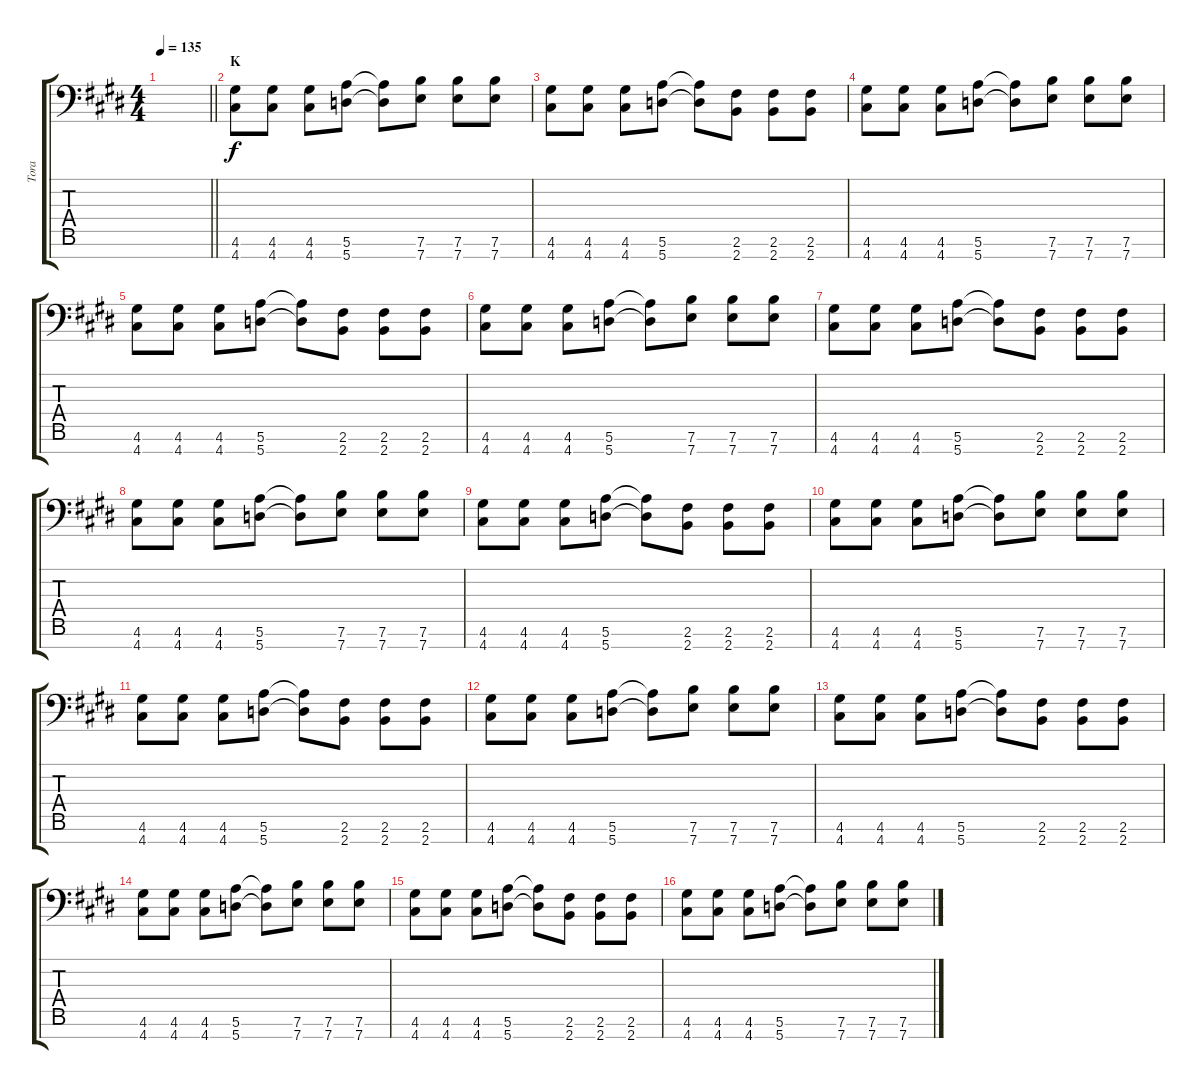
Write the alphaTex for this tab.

\track ("Tora" "Tora") {instrument overdrivenguitar}
\staff {score tabs}
\tuning (E4 B3 G3 D3 A2 E2 A1) {hide}
\ts (4 4)
\tempo 135
\clef f4
\barLineRight lightlight
\ks e
|
\section ("" "K")
(4.6 4.7).8 (4.6 4.7).8 (4.6 4.7).8 (5.6 5.7).8 (5.6{t} 5.7{t}).8 (7.6 7.7).8 (7.6 7.7).8 (7.6 7.7).8 |
(4.6 4.7).8 (4.6 4.7).8 (4.6 4.7).8 (5.6 5.7).8 (5.6{t} 5.7{t}).8 (2.6 2.7).8 (2.6 2.7).8 (2.6 2.7).8 |
(4.6 4.7).8 (4.6 4.7).8 (4.6 4.7).8 (5.6 5.7).8 (5.6{t} 5.7{t}).8 (7.6 7.7).8 (7.6 7.7).8 (7.6 7.7).8 |
(4.6 4.7).8 (4.6 4.7).8 (4.6 4.7).8 (5.6 5.7).8 (5.6{t} 5.7{t}).8 (2.6 2.7).8 (2.6 2.7).8 (2.6 2.7).8 |
(4.6 4.7).8 (4.6 4.7).8 (4.6 4.7).8 (5.6 5.7).8 (5.6{t} 5.7{t}).8 (7.6 7.7).8 (7.6 7.7).8 (7.6 7.7).8 |
(4.6 4.7).8 (4.6 4.7).8 (4.6 4.7).8 (5.6 5.7).8 (5.6{t} 5.7{t}).8 (2.6 2.7).8 (2.6 2.7).8 (2.6 2.7).8 |
(4.6 4.7).8 (4.6 4.7).8 (4.6 4.7).8 (5.6 5.7).8 (5.6{t} 5.7{t}).8 (7.6 7.7).8 (7.6 7.7).8 (7.6 7.7).8 |
(4.6 4.7).8 (4.6 4.7).8 (4.6 4.7).8 (5.6 5.7).8 (5.6{t} 5.7{t}).8 (2.6 2.7).8 (2.6 2.7).8 (2.6 2.7).8 |
(4.6 4.7).8 (4.6 4.7).8 (4.6 4.7).8 (5.6 5.7).8 (5.6{t} 5.7{t}).8 (7.6 7.7).8 (7.6 7.7).8 (7.6 7.7).8 |
(4.6 4.7).8 (4.6 4.7).8 (4.6 4.7).8 (5.6 5.7).8 (5.6{t} 5.7{t}).8 (2.6 2.7).8 (2.6 2.7).8 (2.6 2.7).8 |
(4.6 4.7).8 (4.6 4.7).8 (4.6 4.7).8 (5.6 5.7).8 (5.6{t} 5.7{t}).8 (7.6 7.7).8 (7.6 7.7).8 (7.6 7.7).8 |
(4.6 4.7).8 (4.6 4.7).8 (4.6 4.7).8 (5.6 5.7).8 (5.6{t} 5.7{t}).8 (2.6 2.7).8 (2.6 2.7).8 (2.6 2.7).8 |
(4.6 4.7).8 (4.6 4.7).8 (4.6 4.7).8 (5.6 5.7).8 (5.6{t} 5.7{t}).8 (7.6 7.7).8 (7.6 7.7).8 (7.6 7.7).8 |
(4.6 4.7).8 (4.6 4.7).8 (4.6 4.7).8 (5.6 5.7).8 (5.6{t} 5.7{t}).8 (2.6 2.7).8 (2.6 2.7).8 (2.6 2.7).8 |
(4.6 4.7).8 (4.6 4.7).8 (4.6 4.7).8 (5.6 5.7).8 (5.6{t} 5.7{t}).8 (7.6 7.7).8 (7.6 7.7).8 (7.6 7.7).8
